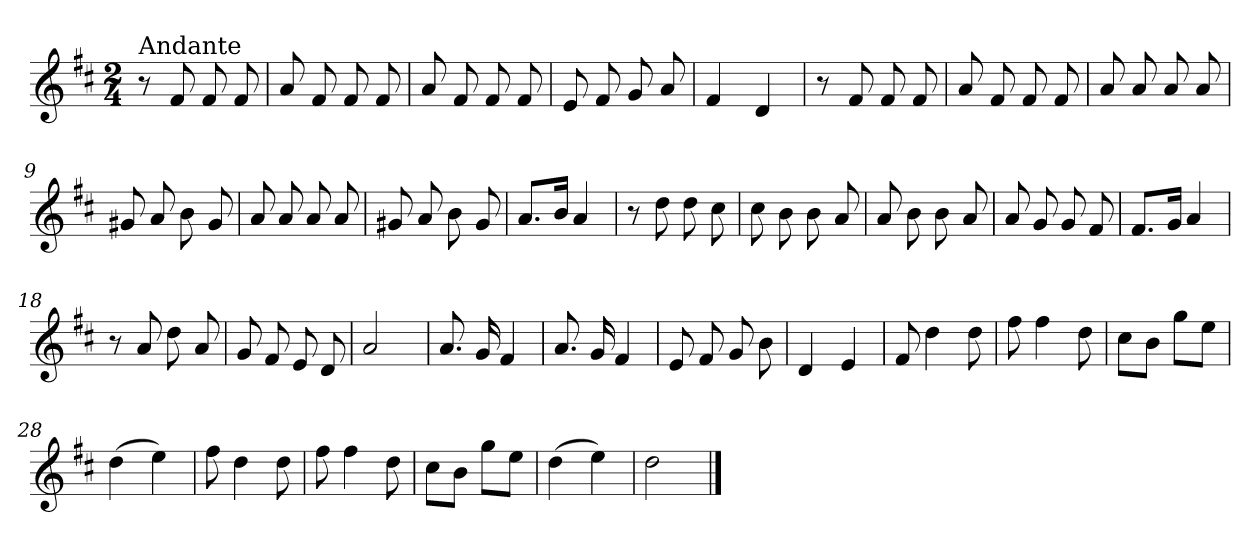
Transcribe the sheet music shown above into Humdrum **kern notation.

**kern
*part1
*staff1
*clefG2
*k[f#c#]
*D:
*M2/4
=1
!LO:TX:a:t=Andante
8r
8f#/
8f#/
8f#/
=2
8a/
8f#/
8f#/
8f#/
=3
8a/
8f#/
8f#/
8f#/
=4
8e/
8f#/
8g/
8a/
=5
4f#/
4d/
=6
8r
8f#/
8f#/
8f#/
!!LO:LB:g=z
=7
8a/
8f#/
8f#/
8f#/
=8
8a/
8a/
8a/
8a/
=9
8g#X/
8a/
8b\
8g#/
=10
8a/
8a/
8a/
8a/
=11
8g#X/
8a/
8b\
8g#/
=12
8.a/L
16b/Jk
4a/
=13
8r
8dd\
8dd\
8cc#\
!!LO:LB:g=z
=14
8cc#\
8b\
8b\
8a/
=15
8a/
8b\
8b\
8a/
=16
8a/
8g/
8g/
8f#/
=17
8.f#/L
16g/Jk
4a/
=18
8r
8a/
8dd\
8a/
=19
8g/
8f#/
8e/
8d/
=20
2a/
=21
8.a/
16g/
4f#/
!!LO:LB:g=z
=22
8.a/
16g/
4f#/
=23
8e/
8f#/
8g/
8b\
=24
4d/
4e/
=25
8f#/
4dd\
8dd\
=26
8ff#\
4ff#\
8dd\
=27
8cc#\L
8b\J
8gg\L
8ee\J
=28
(>4dd\
4ee\)
=29
8ff#\
4dd\
8dd\
=30
8ff#\
4ff#\
8dd\
!!LO:LB:g=z
=31
8cc#\L
8b\J
8gg\L
8ee\J
=32
(>4dd\
4ee\)
=33
2dd\
==
*-
